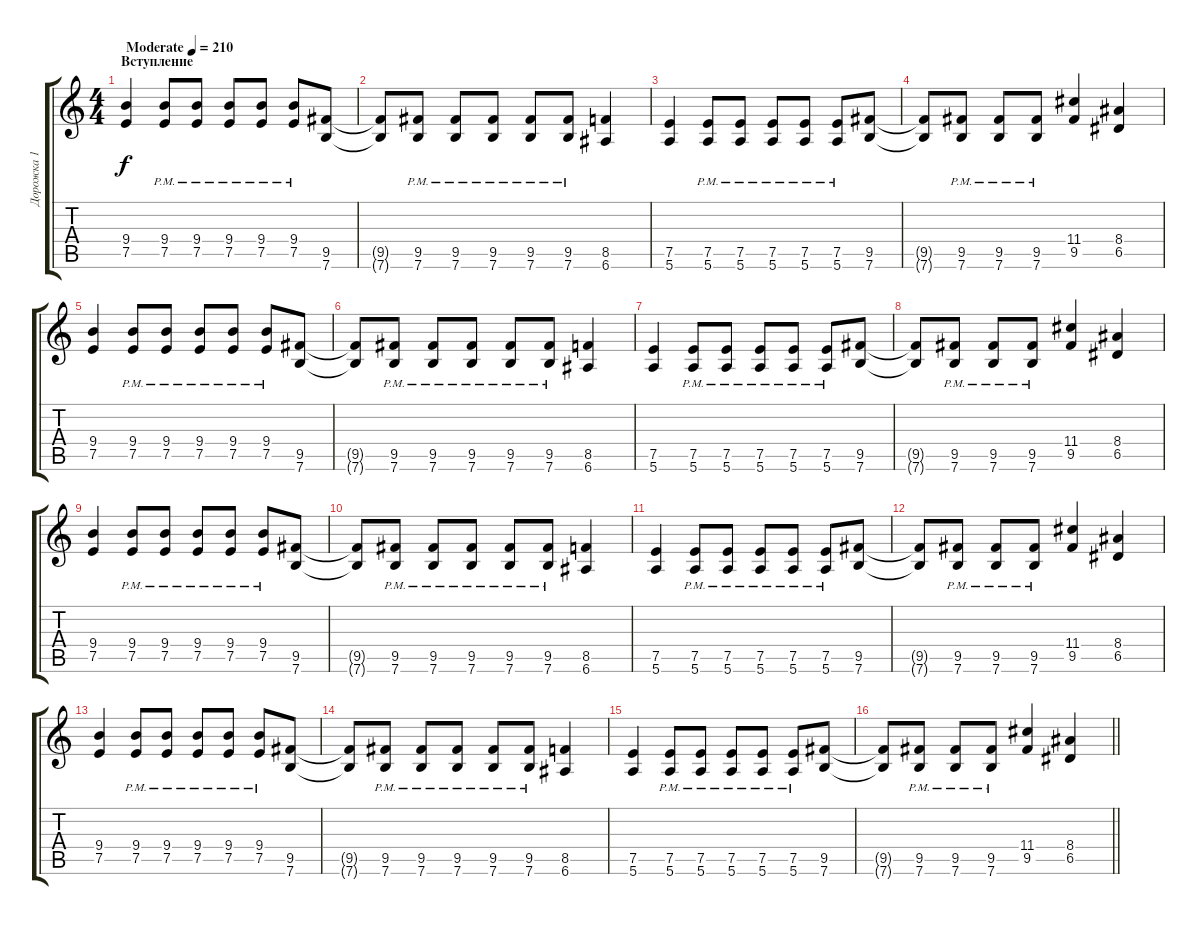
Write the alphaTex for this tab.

\track ("Дорожка 1" "Дорожка 1") {instrument overdrivenguitar}
\staff {score tabs}
\tuning (E4 B3 G3 D3 A2 E2) {hide}
\ts (4 4)
\section ("" "Вступление")
\tempo (210 "Moderate")
\clef g2
\ks c
(9.4 7.5).4{dy f instrument overdrivenguitar} (9.4{pm} 7.5{pm}).8 (9.4{pm} 7.5{pm}).8 (9.4{pm} 7.5{pm}).8 (9.4{pm} 7.5{pm}).8 (9.4{pm} 7.5{pm}).8 (9.5 7.6).8 |
(9.5{t} 7.6{t}).8 (9.5{pm} 7.6{pm}).8 (9.5{pm} 7.6{pm}).8 (9.5{pm} 7.6{pm}).8 (9.5{pm} 7.6{pm}).8 (9.5{pm} 7.6{pm}).8 (8.5 6.6).4 |
(7.5 5.6).4 (7.5{pm} 5.6{pm}).8 (7.5{pm} 5.6{pm}).8 (7.5{pm} 5.6{pm}).8 (7.5{pm} 5.6{pm}).8 (7.5{pm} 5.6{pm}).8 (9.5 7.6).8 |
(9.5{t} 7.6{t}).8 (9.5{pm} 7.6{pm}).8 (9.5{pm} 7.6{pm}).8 (9.5{pm} 7.6{pm}).8 (11.4 9.5).4 (8.4 6.5).4 |
(9.4 7.5).4 (9.4{pm} 7.5{pm}).8 (9.4{pm} 7.5{pm}).8 (9.4{pm} 7.5{pm}).8 (9.4{pm} 7.5{pm}).8 (9.4{pm} 7.5{pm}).8 (9.5 7.6).8 |
(9.5{t} 7.6{t}).8 (9.5{pm} 7.6{pm}).8 (9.5{pm} 7.6{pm}).8 (9.5{pm} 7.6{pm}).8 (9.5{pm} 7.6{pm}).8 (9.5{pm} 7.6{pm}).8 (8.5 6.6).4 |
(7.5 5.6).4 (7.5{pm} 5.6{pm}).8 (7.5{pm} 5.6{pm}).8 (7.5{pm} 5.6{pm}).8 (7.5{pm} 5.6{pm}).8 (7.5{pm} 5.6{pm}).8 (9.5 7.6).8 |
(9.5{t} 7.6{t}).8 (9.5{pm} 7.6{pm}).8 (9.5{pm} 7.6{pm}).8 (9.5{pm} 7.6{pm}).8 (11.4 9.5).4 (8.4 6.5).4 |
(9.4 7.5).4 (9.4{pm} 7.5{pm}).8 (9.4{pm} 7.5{pm}).8 (9.4{pm} 7.5{pm}).8 (9.4{pm} 7.5{pm}).8 (9.4{pm} 7.5{pm}).8 (9.5 7.6).8 |
(9.5{t} 7.6{t}).8 (9.5{pm} 7.6{pm}).8 (9.5{pm} 7.6{pm}).8 (9.5{pm} 7.6{pm}).8 (9.5{pm} 7.6{pm}).8 (9.5{pm} 7.6{pm}).8 (8.5 6.6).4 |
(7.5 5.6).4 (7.5{pm} 5.6{pm}).8 (7.5{pm} 5.6{pm}).8 (7.5{pm} 5.6{pm}).8 (7.5{pm} 5.6{pm}).8 (7.5{pm} 5.6{pm}).8 (9.5 7.6).8 |
(9.5{t} 7.6{t}).8 (9.5{pm} 7.6{pm}).8 (9.5{pm} 7.6{pm}).8 (9.5{pm} 7.6{pm}).8 (11.4 9.5).4 (8.4 6.5).4 |
(9.4 7.5).4 (9.4{pm} 7.5{pm}).8 (9.4{pm} 7.5{pm}).8 (9.4{pm} 7.5{pm}).8 (9.4{pm} 7.5{pm}).8 (9.4{pm} 7.5{pm}).8 (9.5 7.6).8 |
(9.5{t} 7.6{t}).8 (9.5{pm} 7.6{pm}).8 (9.5{pm} 7.6{pm}).8 (9.5{pm} 7.6{pm}).8 (9.5{pm} 7.6{pm}).8 (9.5{pm} 7.6{pm}).8 (8.5 6.6).4 |
(7.5 5.6).4 (7.5{pm} 5.6{pm}).8 (7.5{pm} 5.6{pm}).8 (7.5{pm} 5.6{pm}).8 (7.5{pm} 5.6{pm}).8 (7.5{pm} 5.6{pm}).8 (9.5 7.6).8 |
\barLineRight lightlight
(9.5{t} 7.6{t}).8 (9.5{pm} 7.6{pm}).8 (9.5{pm} 7.6{pm}).8 (9.5{pm} 7.6{pm}).8 (11.4 9.5).4 (8.4 6.5).4
